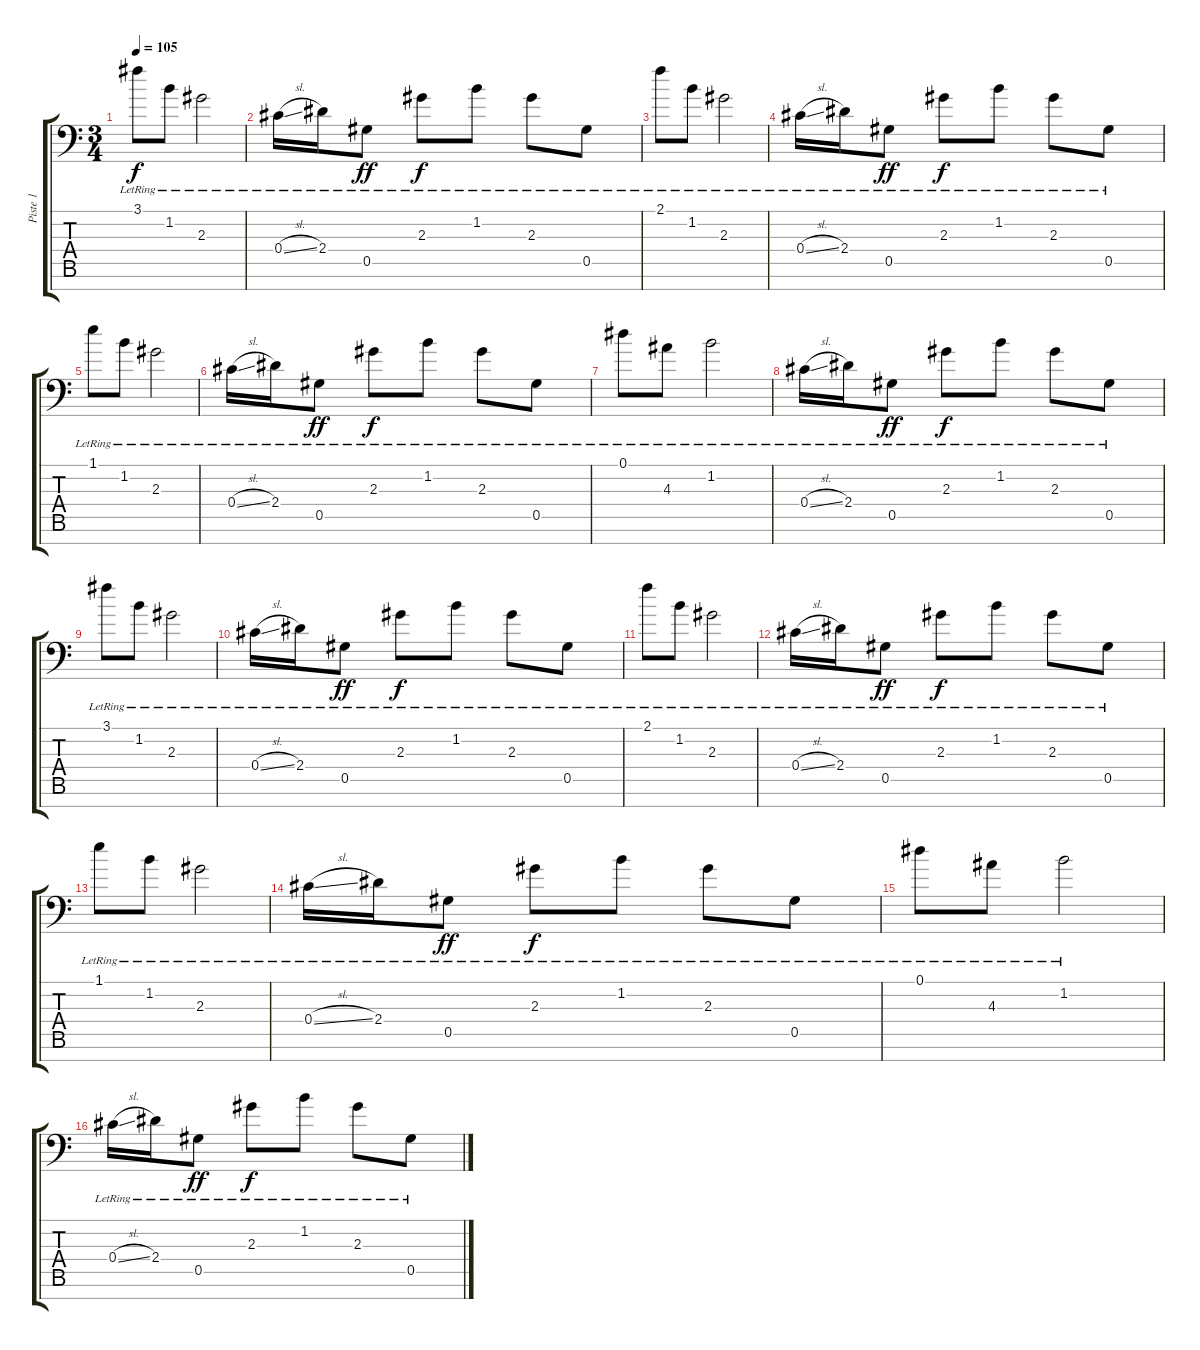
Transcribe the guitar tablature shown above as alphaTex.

\track ("Piste 1" "Piste 1") {instrument overdrivenguitar}
\staff {score tabs}
\tuning (Eb4 Bb3 Gb3 Db3 Ab2 Eb2 Bb1) {hide}
\ts (3 4)
\tempo 105
\clef f4
\ks c
3.1{lr}.8{dy f} 1.2{lr}.8 2.3{lr}.2 |
0.4{sl lr}.16 2.4{lr}.16 0.5{lr}.8{dy ff} 2.3{lr}.8{dy f} 1.2{lr}.8 2.3{lr}.8 0.5{lr}.8 |
2.1{lr}.8 1.2{lr}.8 2.3{lr}.2 |
0.4{sl lr}.16 2.4{lr}.16 0.5{lr}.8{dy ff} 2.3{lr}.8{dy f} 1.2{lr}.8 2.3{lr}.8 0.5{lr}.8 |
1.1{lr}.8 1.2{lr}.8 2.3{lr}.2 |
0.4{sl lr}.16 2.4{lr}.16 0.5{lr}.8{dy ff} 2.3{lr}.8{dy f} 1.2{lr}.8 2.3{lr}.8 0.5{lr}.8 |
0.1{lr}.8 4.3{lr}.8 1.2{lr}.2 |
0.4{sl lr}.16 2.4{lr}.16 0.5{lr}.8{dy ff} 2.3{lr}.8{dy f} 1.2{lr}.8 2.3{lr}.8 0.5{lr}.8 |
3.1{lr}.8 1.2{lr}.8 2.3{lr}.2 |
0.4{sl lr}.16 2.4{lr}.16 0.5{lr}.8{dy ff} 2.3{lr}.8{dy f} 1.2{lr}.8 2.3{lr}.8 0.5{lr}.8 |
2.1{lr}.8 1.2{lr}.8 2.3{lr}.2 |
0.4{sl lr}.16 2.4{lr}.16 0.5{lr}.8{dy ff} 2.3{lr}.8{dy f} 1.2{lr}.8 2.3{lr}.8 0.5{lr}.8 |
1.1{lr}.8 1.2{lr}.8 2.3{lr}.2 |
0.4{sl lr}.16 2.4{lr}.16 0.5{lr}.8{dy ff} 2.3{lr}.8{dy f} 1.2{lr}.8 2.3{lr}.8 0.5{lr}.8 |
0.1{lr}.8 4.3{lr}.8 1.2{lr}.2 |
0.4{sl lr}.16 2.4{lr}.16 0.5{lr}.8{dy ff} 2.3{lr}.8{dy f} 1.2{lr}.8 2.3{lr}.8 0.5{lr}.8
